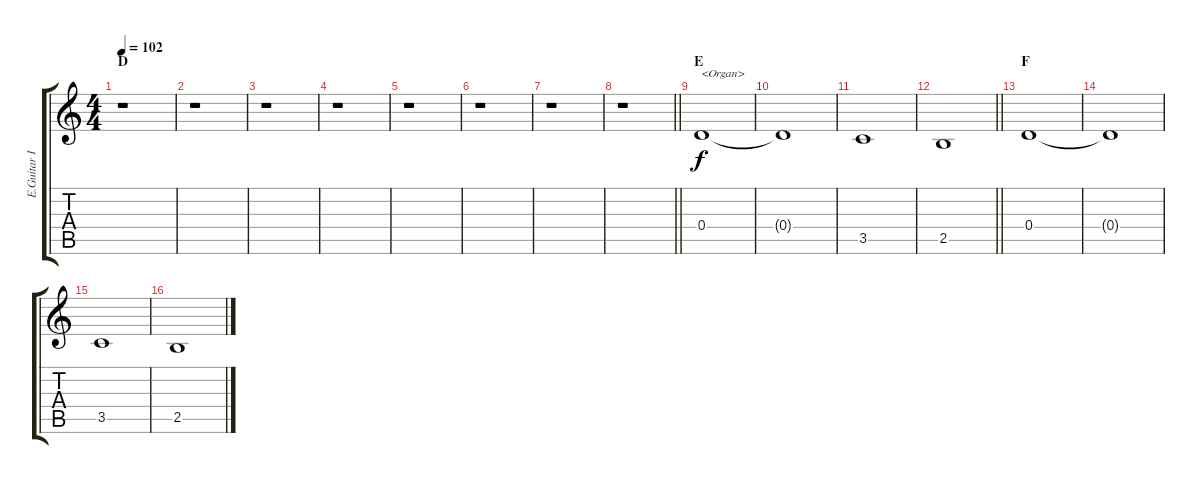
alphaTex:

\track ("E.Guitar I" "E.Guitar I") {instrument distortionguitar}
\staff {score tabs}
\tuning (E4 B3 G3 D3 A2 E2) {hide}
\ts (4 4)
\section ("" "D")
\tempo 102
\clef g2
\ks c
r.1{dy f} |
r.1 |
r.1 |
r.1 |
r.1 |
r.1 |
r.1 |
\barLineRight lightlight
r.1 |
\section ("" "E")
0.4.1{txt "<Organ>" instrument rockorgan} |
0.4{t}.1 |
3.5.1 |
\barLineRight lightlight
2.5.1 |
\section ("" "F")
0.4.1 |
0.4{t}.1 |
3.5.1 |
2.5.1
